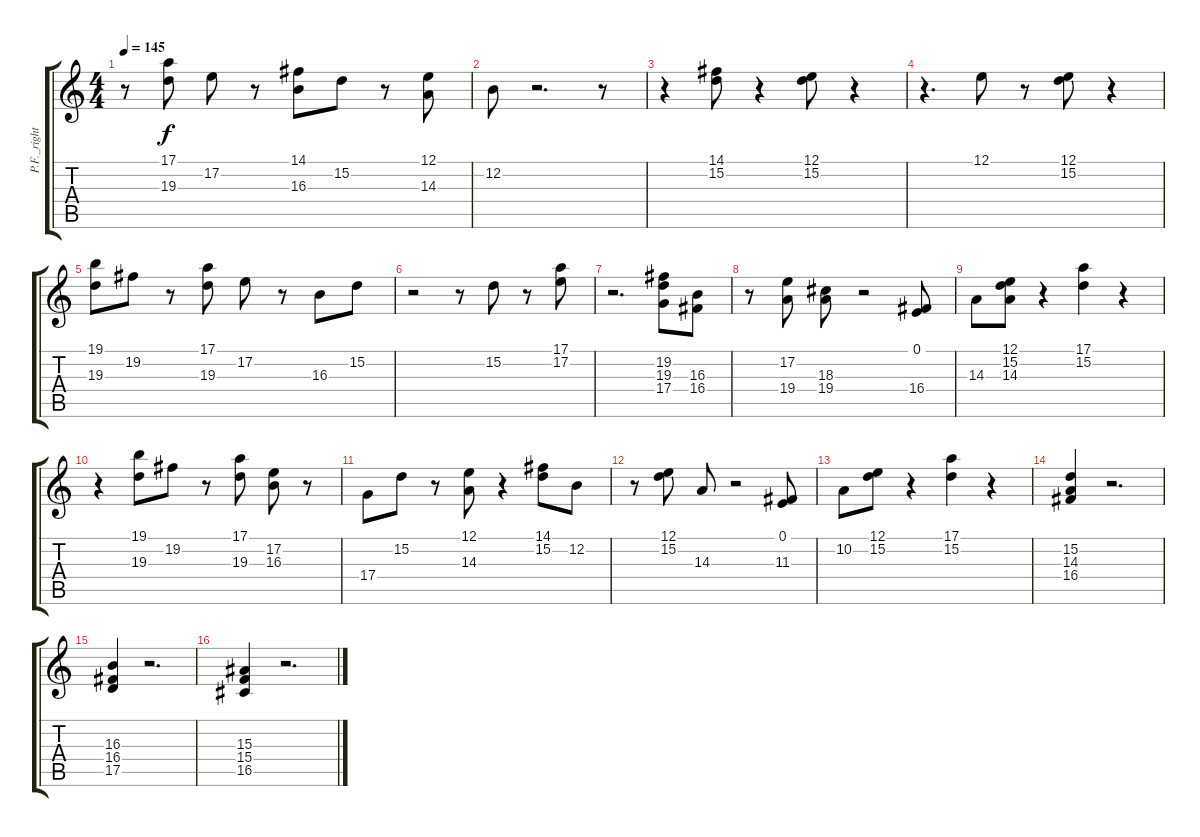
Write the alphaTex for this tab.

\track ("P.F._right" "P.F._right") {instrument acousticgrandpiano}
\staff {score tabs}
\tuning (E4 B3 G3 D3 A2 E2) {hide}
\ts (4 4)
\tempo 145
\clef g2
\ks c
r.8{dy f} (17.1 19.3).8 17.2.8 r.8 (14.1 16.3).8 15.2.8 r.8 (12.1 14.3).8 |
12.2.8 r.2{d} r.8 |
r.4 (14.1 15.2).8 r.4 (12.1 15.2).8 r.4 |
r.4{d} 12.1.8 r.8 (12.1 15.2).8 r.4 |
(19.1 19.3).8 19.2.8 r.8 (17.1 19.3).8 17.2.8 r.8 16.3.8 15.2.8 |
r.2 r.8 15.2.8 r.8 (17.1 17.2).8 |
r.2{d} (19.2 19.3 17.4).8 (16.3 16.4).8 |
r.8 (17.2 19.4).8 (18.3 19.4).8 r.2 (0.1 16.4).8 |
14.3.8 (12.1 15.2 14.3).8 r.4 (17.1 15.2).4 r.4 |
r.4 (19.1 19.3).8 19.2.8 r.8 (17.1 19.3).8 (17.2 16.3).8 r.8 |
17.4.8 15.2.8 r.8 (12.1 14.3).8 r.4 (14.1 15.2).8 12.2.8 |
r.8 (12.1 15.2).8 14.3.8 r.2 (0.1 11.3).8 |
10.2.8 (12.1 15.2).8 r.4 (17.1 15.2).4 r.4 |
(15.2 14.3 16.4).4 r.2{d} |
(16.3 16.4 17.5).4 r.2{d} |
(15.3 15.4 16.5).4 r.2{d}
